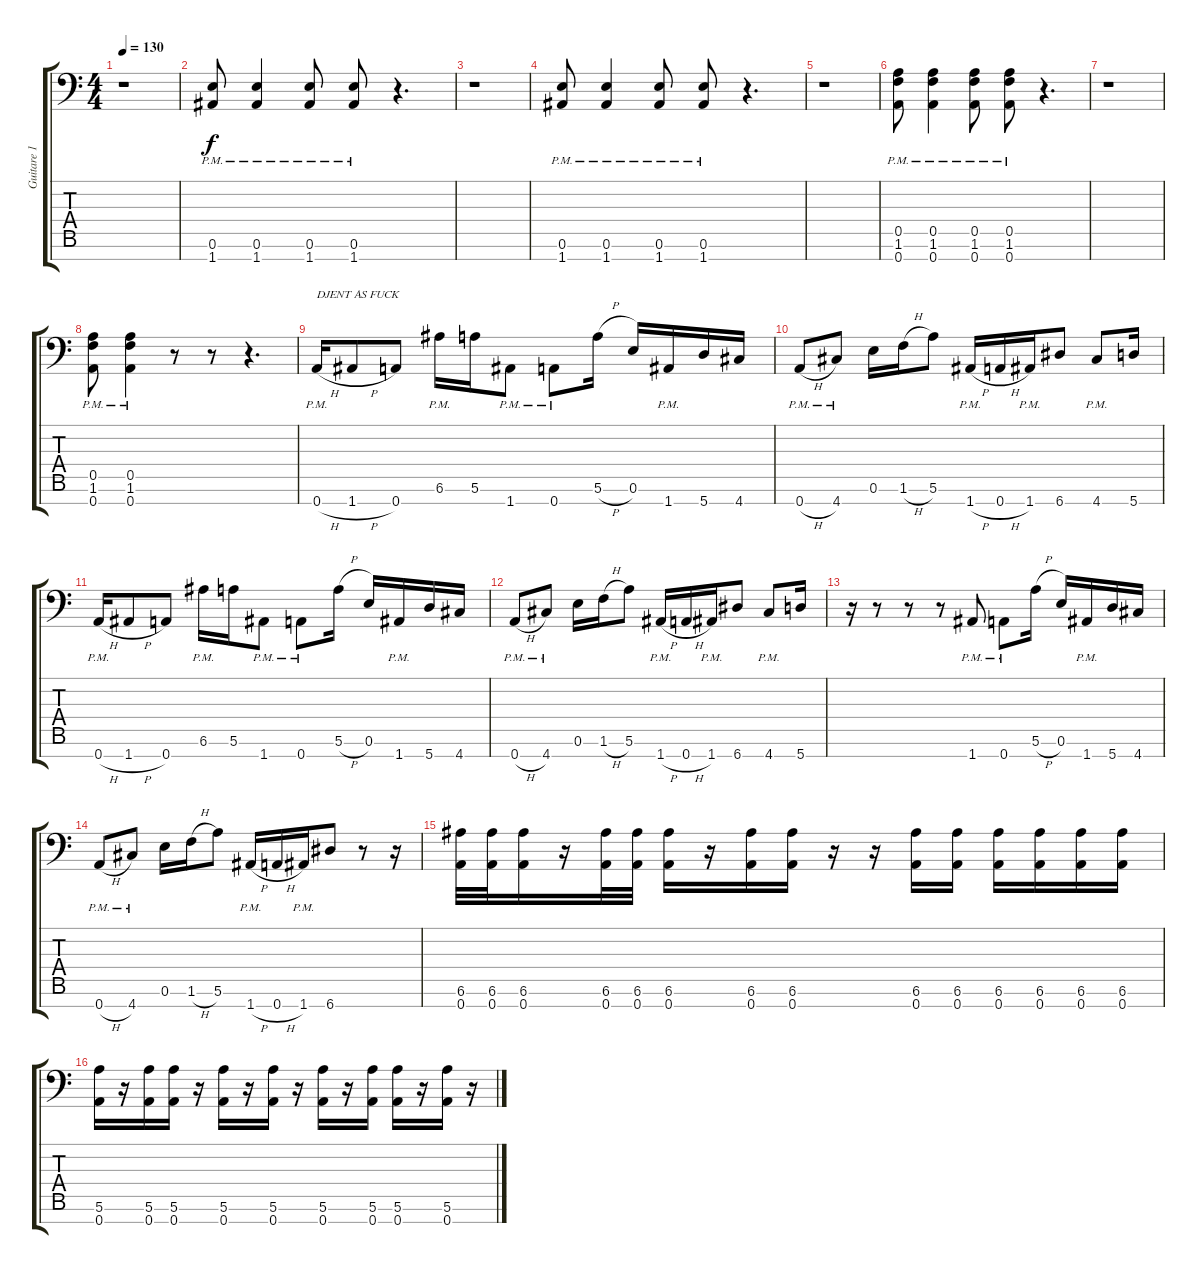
\track ("Guitare 1" "Guitare 1") {instrument distortionguitar}
\staff {score tabs}
\tuning (E4 B3 G3 D3 A2 E2 A1) {hide}
\ts (4 4)
\tempo 130
\clef f4
\ks c
r.1{dy f} |
(0.6{pm} 1.7{pm}).8 (0.6{pm} 1.7{pm}).4 (0.6{pm} 1.7{pm}).8 (0.6{pm} 1.7{pm}).8 r.4{d} |
r.1 |
(0.6{pm} 1.7{pm}).8 (0.6{pm} 1.7{pm}).4 (0.6{pm} 1.7{pm}).8 (0.6{pm} 1.7{pm}).8 r.4{d} |
r.1 |
(0.5{pm} 1.6{pm} 0.7{pm}).8 (0.5{pm} 1.6{pm} 0.7{pm}).4 (0.5{pm} 1.6{pm} 0.7{pm}).8 (0.5{pm} 1.6{pm} 0.7{pm}).8 r.4{d} |
r.1 |
(0.5{pm} 1.6{pm} 0.7{pm}).8 (0.5{pm} 1.6{pm} 0.7{pm}).4 r.8 r.8 r.4{d} |
0.7{h pm}.16{txt "DJENT AS FUCK"} 1.7{h}.8 0.7.8 6.6{pm}.16 5.6.16 1.7{pm}.8 0.7{pm}.8 5.6{h}.16 0.6.16 1.7{pm}.16 5.7.16 4.7.16 |
0.7{h pm}.8 4.7{pm}.8 0.6.16 1.6{h}.16 5.6.8 1.7{h pm}.16 0.7{h}.16 1.7{pm}.16 6.7.8 4.7{pm}.8 5.7.16 |
0.7{h pm}.16 1.7{h}.8 0.7.8 6.6{pm}.16 5.6.16 1.7{pm}.8 0.7{pm}.8 5.6{h}.16 0.6.16 1.7{pm}.16 5.7.16 4.7.16 |
0.7{h pm}.8 4.7{pm}.8 0.6.16 1.6{h}.16 5.6.8 1.7{h pm}.16 0.7{h}.16 1.7{pm}.16 6.7.8 4.7{pm}.8 5.7.16 |
r.16 r.8 r.8 r.8 1.7{pm}.8 0.7{pm}.8 5.6{h}.16 0.6.16 1.7{pm}.16 5.7.16 4.7.16 |
0.7{h pm}.8 4.7{pm}.8 0.6.16 1.6{h}.16 5.6.8 1.7{h pm}.16 0.7{h}.16 1.7{pm}.16 6.7.8 r.8 r.16 |
(6.6 0.7).32{volume 10} (6.6 0.7).32 (6.6 0.7).16 r.16 (6.6 0.7).32 (6.6 0.7).32 (6.6 0.7).16 r.16 (6.6 0.7).16 (6.6 0.7).16 r.16 r.16 (6.6 0.7).16 (6.6 0.7).16 (6.6 0.7).16 (6.6 0.7).16 (6.6 0.7).16 (6.6 0.7).16 |
(5.6 0.7).16 r.16 (5.6 0.7).16 (5.6 0.7).16 r.16 (5.6 0.7).16 r.16 (5.6 0.7).16 r.16 (5.6 0.7).16 r.16 (5.6 0.7).16 (5.6 0.7).16 r.16 (5.6 0.7).16 r.16
